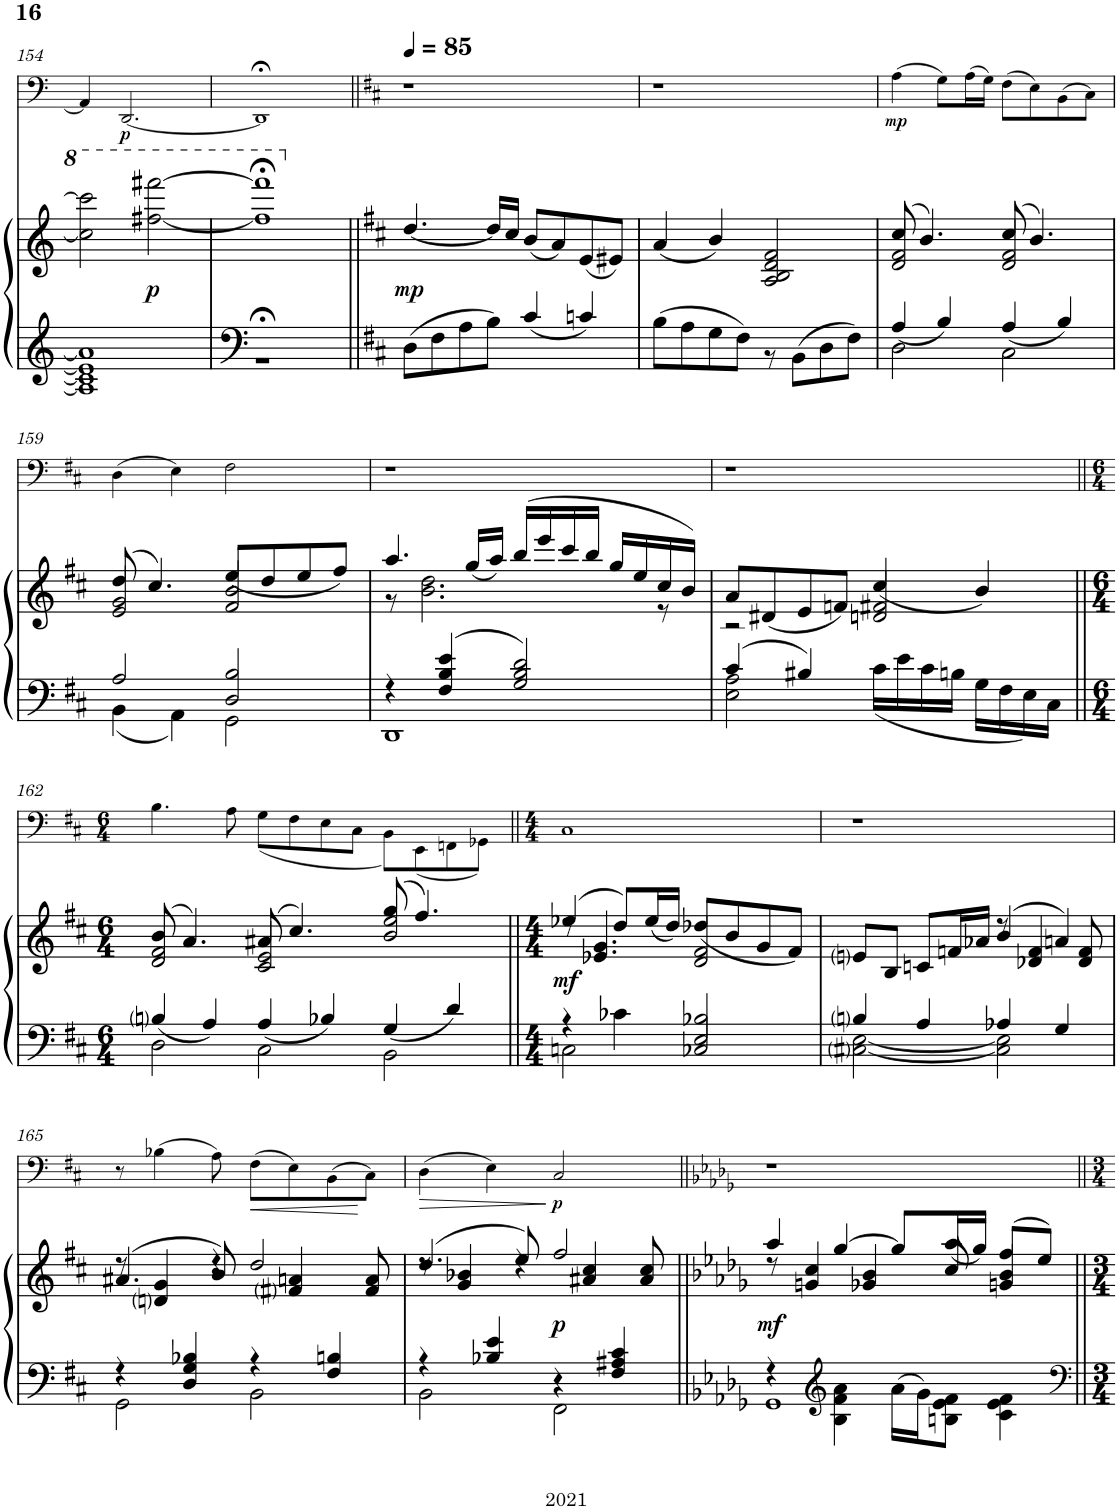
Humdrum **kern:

**kern	**kern	**dynam	**kern	**dynam
*part2	*part2	*part2	*part1	*part1
*staff3	*staff2	*staff2/3	*staff1	*staff1
*I"Piano	*	*	*I"Tuba	*
*I'Pno	*	*	*I'Tba	*
!!LO:PB:g=z
*clefF4	*clefG2	*	*clefF4	*
*k[]	*k[]	*	*k[]	*
*C:	*C:	*	*C:	*
*M4/4	*M4/4	*	*M4/4	*
=154	=154	=154	=154	=154
*^	*	*	*	*
1ryy	1A] 1c#] 1e-] 1a-]	2ccc#\] 2cccc#\]	.	4AA/]	.
!	!	!	!	!	!LO:DY:b
.	.	.	.	[2.DD/	p
!	!	!	!LO:DY:b	!	!
.	.	[2fff#X\ [2ffff#X\	p	.	.
=155	=155	=155	=155	=155	=155
1ryy	1r;<	1fff#];< 1ffff#];<	.	1DD;<]	.
=156||	=156||	=156||	=156||	=156||	=156||
*k[f#c#]	*	*k[f#c#]	*	*k[f#c#]	*
*D:	*	*D:	*	*D:	*
*	*	*	*	*MM85	*
!	!	!	!LO:DY:b	!	!
1ryy	8D\L	[<4.dd/	mp	1r	.
.	8F#\	.	.	.	.
.	8A\	.	.	.	.
.	8B\J	16dd/LL]	.	.	.
.	.	16cc#/JJ	.	.	.
.	4c#/	(<8b/L	.	.	.
.	.	8a/)	.	.	.
.	4cn/	(<8e/	.	.	.
.	.	8e#X/J)	.	.	.
=157	=157	=157	=157	=157	=157
1ryy	8B\L	(<4a/	.	1r	.
.	8A\	.	.	.	.
.	8G\	4b/)	.	.	.
.	8F#\J	.	.	.	.
.	8r	2A/ 2B/ 2d/ 2f#/	.	.	.
.	8BB\L	.	.	.	.
.	8D\	.	.	.	.
.	8F#\J	.	.	.	.
=158	=158	=158	=158	=158	=158
*	*	*^	*	*	*
!	!	!	!	!	!	!LO:DY:b
2D\	4A/	(>8cc#/	2d/ 2f#/	.	(4A\	mp
.	.	4.b/)	.	.	.	.
.	4B/	.	.	.	8G\L)	.
.	.	.	.	.	(16A\L	.
.	.	.	.	.	16G\JJ)	.
2C#\	4A/	(>8cc#/	2d/ 2f#/	.	(8F#\L	.
.	.	4.b/)	.	.	8E\)	.
.	4B/	.	.	.	(8BB\	.
.	.	.	.	.	8C#\J)	.
!!LO:LB:g=z
=159	=159	=159	=159	=159	=159	=159
2A/	4BB\	(>8dd/	2e/ 2g/	.	(4D\	.
.	.	4.cc#/)	.	.	.	.
.	4AA\	.	.	.	4E\)	.
2D/ 2B/	2GG\	(<8ee/L	2f#/ 2b/	.	2F#\	.
.	.	8dd/	.	.	.	.
.	.	8ee/	.	.	.	.
.	.	8ff#/J)	.	.	.	.
=160	=160	=160	=160	=160	=160	=160
4r	1DD	4.aa/	8r	.	1r	.
.	.	.	2.b\ 2.dd\	.	.	.
4F#/ 4B/ 4e/	.	.	.	.	.	.
.	.	(<16gg/LL	.	.	.	.
.	.	16aa/JJ)	.	.	.	.
2G/ 2B/ 2d/	.	(>16bb/LL	.	.	.	.
.	.	16eee/	.	.	.	.
.	.	16ccc#/	.	.	.	.
.	.	16bb/JJ	.	.	.	.
.	.	16gg/LL	.	.	.	.
.	.	16ee/	.	.	.	.
.	.	16cc#/	8r	.	.	.
.	.	16b/JJ)	.	.	.	.
=161	=161	=161	=161	=161	=161	=161
*	*^	*	*	*	*	*
2r	4c#/	2E\ 2A\	8a/L	2ryy	.	1r	.
.	.	.	(<8d#X/	.	.	.	.
.	4B#X/	.	8e/	.	.	.	.
.	.	.	8fn/J)	.	.	.	.
2ryy	16c#\LL	2ryy	(<4cc#/	2dn/ 2f#X/	.	.	.
.	16e\	.	.	.	.	.	.
.	16c#\	.	.	.	.	.	.
.	16Bn\JJ	.	.	.	.	.	.
.	16G\LL	.	4b/)	.	.	.	.
.	16F#\	.	.	.	.	.	.
.	16E\	.	.	.	.	.	.
.	16C#\JJ	.	.	.	.	.	.
*v	*v	*v	*	*	*	*	*
!!LO:LB:g=z
=162||	=162||	=162||	=162||	=162||	=162||
*M6/4	*M6/4	*	*	*M6/4	*
*^	*	*	*	*^	*
4Bni/	2D\	(>8b/	2d/ 2f#/	.	1.ryy	4.B\	.
.	.	4.a/)	.	.	.	.	.
4A/	.	.	.	.	.	.	.
.	.	.	.	.	.	8A\	.
4A/	2C#\	(>8a#X/	2c#/ 2e/	.	.	(8G\L	.
.	.	4.cc#/)	.	.	.	8F#\	.
4B-X/	.	.	.	.	.	8E\	.
.	.	.	.	.	.	8C#\J	.
4G/	2BB\	(>8gg/	2b/ 2ee/	.	.	8BB\L)	.
.	.	4.ff#/)	.	.	.	(8EE\	.
4d/	.	.	.	.	.	8FFn\	.
.	.	.	.	.	.	8GG-X\J)	.
*v	*v	*	*	*	*v	*v	*
=163||	=163||	=163||	=163||	=163||	=163||
*M4/4	*M4/4	*	*	*M4/4	*
*^	*	*	*	*^	*
*	*^	*	*	*	*	*	*
!	!	!	!	!	!LO:DY:b	!	!	!
*	*	*	*	*	*	*v	*v	*
8r	4r	2Cn\	(>4ee-X/	8ryy	mf	1C#	.
2..ryy	.	.	.	4.e-X/ 4.g/	.	.	.
.	4c-X\	.	8dd/L)	.	.	.	.
.	.	.	(<16ee-/L	.	.	.	.
.	.	.	16dd/JJ)	.	.	.	.
.	2E/ 2B-X/	2C-X/	(<8dd-X/L	2d/ 2f#/	.	.	.
.	.	.	8b/	.	.	.	.
.	.	.	8g/	.	.	.	.
.	.	.	8f#/J)	.	.	.	.
=164	=164	=164	=164	=164	=164	=164	=164
2ryy	4Bni/	[<2C#i\ [<2E\	8eni/L	8ryy	.	1r	.
*	*	*	*v	*v	*	*	*
.	.	.	8B/J	.	.	.
.	4A/	.	8cn/L	.	.	.
.	.	.	16fn/L	.	.	.
.	.	.	16a-X/JJ	.	.	.
8r	4A-X/	2C#\] 2E\]	(>4b/	.	.	.
*	*	*	*^	*	*	*
4.ryy	.	.	.	4d-X/ 4f/	.	.	.
.	4G/	.	4an/)	.	.	.	.
.	.	.	.	8d-/ 8f/	.	.	.
!!LO:LB:g=z
=165	=165	=165	=165	=165	=165	=165	=165
8r	4r	2GG\	(>4.a#X/	8ryy	.	8r	.
4ryy	.	.	.	4dni/ 4g/	.	(4B-X\	.
.	4D/ 4G/ 4B-X/	.	.	.	.	.	.
4r	.	.	8b/)	4ryy	.	8A\)	.
!	!	!	!	!	!	!	!LO:HP:b
.	4r	2BB\	2dd/	.	.	(8F#\L	<
4.ryy	.	.	.	4f#i/ 4an/	.	8E\)	.
.	4F#/ 4Bn/	.	.	.	.	(8BB\	.
.	.	.	.	8f#/ 8a/	.	8C#\J)	[
=166	=166	=166	=166	=166	=166	=166	=166
!	!	!	!	!	!	!	!LO:HP:b
8r	4r	2BB\	(>4.dd/	8ryy	.	(4D\	>
4ryy	.	.	.	4g/ 4b-X/	.	.	.
.	4B-X/ 4e/	.	.	.	.	4E\)	.
4r	.	.	8ee/)	4ryy	.	.	.
!	!	!	!	!	!LO:DY:b	!	!LO:DY:n=1:b
.	4r	2FF#\	2ff#/	.	p	2C#/	] p
4.ryy	.	.	.	4a#X/ 4cc#/	.	.	.
.	4F#/ 4A#X/ 4c#/	.	.	.	.	.	.
.	.	.	.	8a#/ 8cc#/	.	.	.
=167||	=167||	=167||	=167||	=167||	=167||	=167||	=167||
*k[b-e-a-d-g-]	*	*	*k[b-e-a-d-g-]	*	*	*k[b-e-a-d-g-]	*
*D-:	*	*	*D-:	*	*	*D-:	*
!	!	!	!	!	!LO:DY:b	!	!
8r	4r	1GG-	4aa-/	8ryy	mf	1r	.
2..ryy	.	.	.	4gn/ 4cc/	.	.	.
*clefG2	*	*	*	*	*	*	*
.	4B-\ 4f\ 4a-\	.	[>4gg-/	.	.	.	.
.	.	.	.	4g-X/ 4b-/	.	.	.
.	16a-\LL	.	8gg-/L]	.	.	.	.
.	16g-\J	.	.	.	.	.	.
.	8Bn\ 8e-\ 8f\J	.	(<16aa-/L	8cc/	.	.	.
.	.	.	16gg-/JJ)	.	.	.	.
.	4c\ 4e-\ 4f\	.	(>8ff/L	4gn/ 4b-/	.	.	.
.	.	.	8ee-/J)	.	.	.	.
*v	*v	*v	*	*	*	*	*
*	*v	*v	*	*	*
=||	=||	=||	=||	=||
*-	*-	*-	*-	*-
